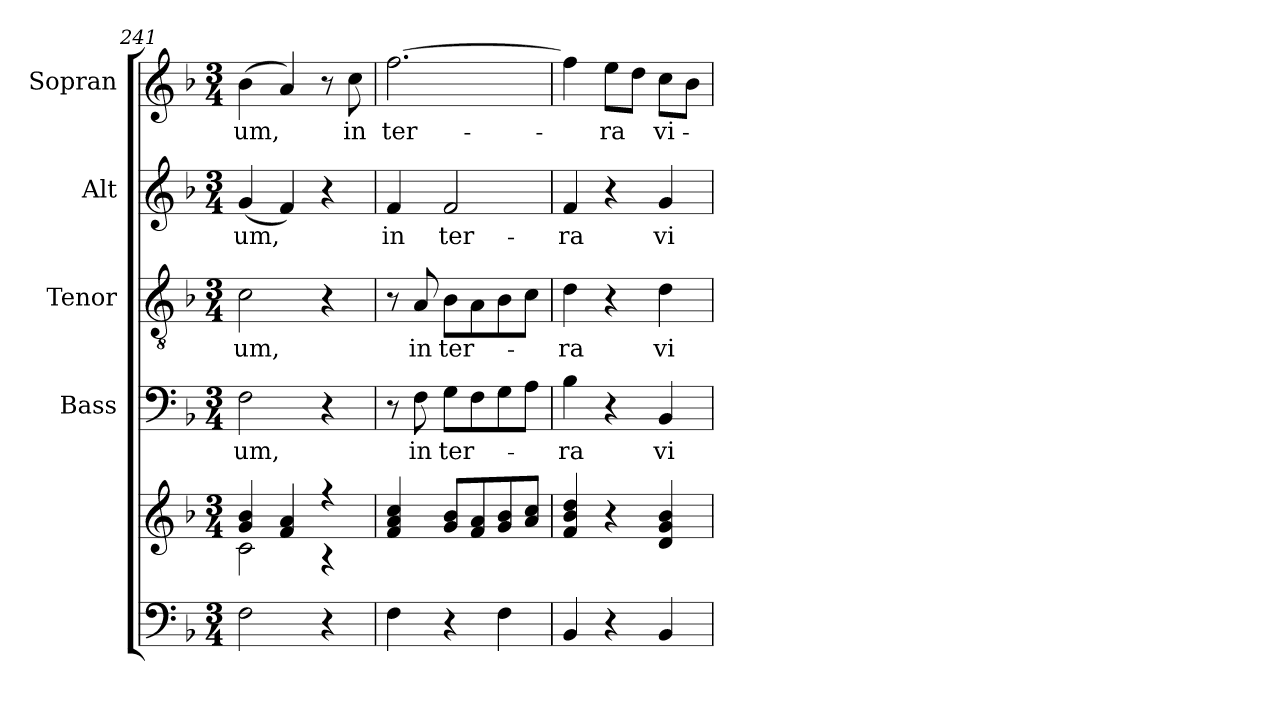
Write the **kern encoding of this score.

**kern	**kern	**kern	**text	**kern	**text	**kern	**text	**kern	**text
*part5	*part5	*part4	*part4	*part3	*part3	*part2	*part2	*part1	*part1
*staff6	*staff5	*staff4	*staff4	*staff3	*staff3	*staff2	*staff2	*staff1	*staff1
*	*	*I"Bass	*	*I"Tenor	*	*I"Alt	*	*I"Sopran	*
*	*	*I'B.	*	*I'T.	*	*I'A.	*	*I'S.	*
*clefF4	*clefG2	*clefF4	*	*clefGv2	*	*clefG2	*	*clefG2	*
*k[b-]	*k[b-]	*k[b-]	*	*k[b-]	*	*k[b-]	*	*k[b-]	*
*F:	*F:	*F:	*	*F:	*	*F:	*	*F:	*
*M3/4	*M3/4	*M3/4	*	*M3/4	*	*M3/4	*	*M3/4	*
=241	=241	=241	=241	=241	=241	=241	=241	=241	=241
*	*^	*	*	*	*	*	*	*	*
!	!	!	!	!LO:LY:b	!	!LO:LY:b	!	!LO:LY:b	!	!LO:LY:b
2F\	4g/ 4b-/	2c\	2F\	-um,	2c\	-um,	(<4g/	-um,	(>4b-\	-um,
.	4f/ 4a/	.	.	.	.	.	4f/)	.	4a/)	.
4r	4r	4r	4r	.	4r	.	4r	.	8r	.
!	!	!	!	!	!	!	!	!	!	!LO:LY:b
.	.	.	.	.	.	.	.	.	8cc\	in
*	*v	*v	*	*	*	*	*	*	*	*
!!LO:LB:g=z
=242	=242	=242	=242	=242	=242	=242	=242	=242	=242
!	!	!	!	!	!	!	!LO:LY:b	!	!LO:LY:b
4F\	4f/ 4a/ 4cc/	8r	.	8r	.	4f/	in	[2.ff\	ter-
!	!	!	!LO:LY:b	!	!LO:LY:b	!	!	!	!
.	.	8F\	in	8A/	in	.	.	.	.
!	!	!	!LO:LY:b	!	!LO:LY:b	!	!LO:LY:b	!	!
4r	8g/ 8b-/L	8G\L	ter-	8B-\L	ter-	2f/	ter-	.	.
.	8f/ 8a/	8F\	.	8A\	.	.	.	.	.
4F\	8g/ 8b-/	8G\	.	8B-\	.	.	.	.	.
.	8a/ 8cc/J	8A\J	.	8c\J	.	.	.	.	.
=243	=243	=243	=243	=243	=243	=243	=243	=243	=243
!	!	!	!LO:LY:b	!	!LO:LY:b	!	!LO:LY:b	!	!
4BB-/	4f/ 4b-/ 4dd/	4B-\	-ra	4d\	-ra	4f/	-ra	4ff\]	.
!	!	!	!	!	!	!	!	!	!LO:LY:b
4r	4r	4r	.	4r	.	4r	.	8ee\L	-ra
.	.	.	.	.	.	.	.	8dd\J	.
!	!	!	!LO:LY:b	!	!LO:LY:b	!	!LO:LY:b	!	!LO:LY:b
4BB-/	4d/ 4g/ 4b-/	4BB-/	vi-	4d\	vi-	4g/	vi-	8cc\L	vi-
.	.	.	.	.	.	.	.	8b-\J	.
=	=	=	=	=	=	=	=	=	=
*-	*-	*-	*-	*-	*-	*-	*-	*-	*-
